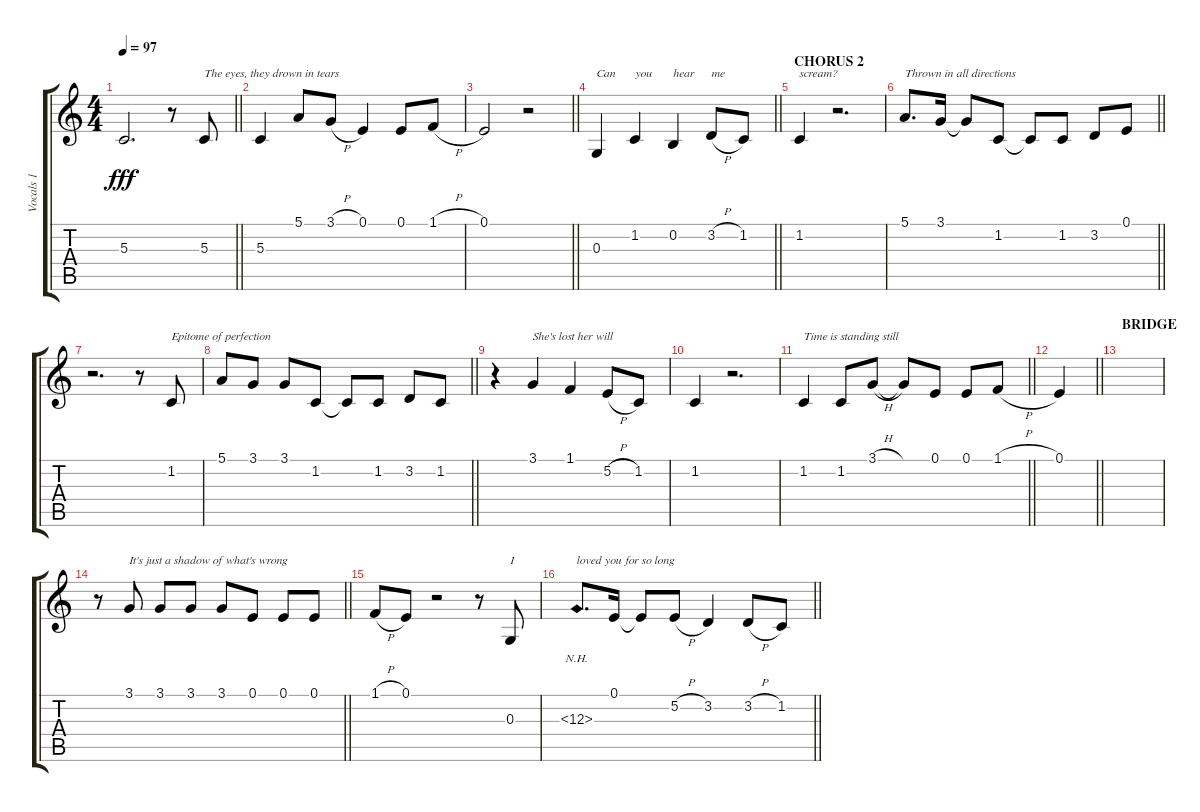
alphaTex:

\track ("Vocals 1" "Vocals 1") {instrument lead6voice}
\staff {score tabs}
\tuning (E4 B3 G3 D3 A2 E2) {hide}
\ts (4 4)
\tempo 97
\clef g2
\barLineRight lightlight
\ks c
5.3{t}.2{d dy fff} r.8 5.3.8{txt "The eyes, they drown in tears"} |
5.3.4 5.1.8 3.1{h}.8 0.1.4 0.1.8 1.1{h}.8 |
\barLineRight lightlight
0.1.2 r.2 |
\barLineRight lightlight
0.3.4{txt "Can"} 1.2.4{txt "you"} 0.2.4{txt "hear"} 3.2{h}.8{txt "me"} 1.2.8 |
\section ("" "CHORUS 2")
1.2.4{txt "scream?"} r.2{d} |
\barLineRight lightlight
5.1.8{d txt "Thrown in all directions"} 3.1.16 3.1{t}.8 1.2.8 1.2{t}.8 1.2.8 3.2.8 0.1.8 |
r.2{d} r.8 1.2.8{txt "Epitome of perfection"} |
\barLineRight lightlight
5.1.8 3.1.8 3.1.8 1.2.8 1.2{t}.8 1.2.8 3.2.8 1.2.8 |
r.4 3.1.4{txt "She's lost her will"} 1.1.4 5.2{h}.8 1.2.8 |
1.2.4 r.2{d} |
\barLineRight lightlight
1.2.4{txt "Time is standing still"} 1.2.8 3.1{h}.8 3.1{t}.8 0.1.8 0.1.8 1.1{h}.8 |
\barLineRight lightlight
0.1.4 |
\section ("" "BRIDGE")
|
\barLineRight lightlight
r.8 3.1.8{txt "It's just a shadow of what's wrong"} 3.1.8 3.1.8 3.1.8 0.1.8 0.1.8 0.1.8 |
1.1{h}.8 0.1.8 r.2 r.8 0.3.8{txt "I"} |
\barLineRight lightlight
12.3{nh}.8{d txt "loved you for so long"} 0.1.16 0.1{t}.8 5.2{h}.8 3.2.4 3.2{h}.8 1.2.8
